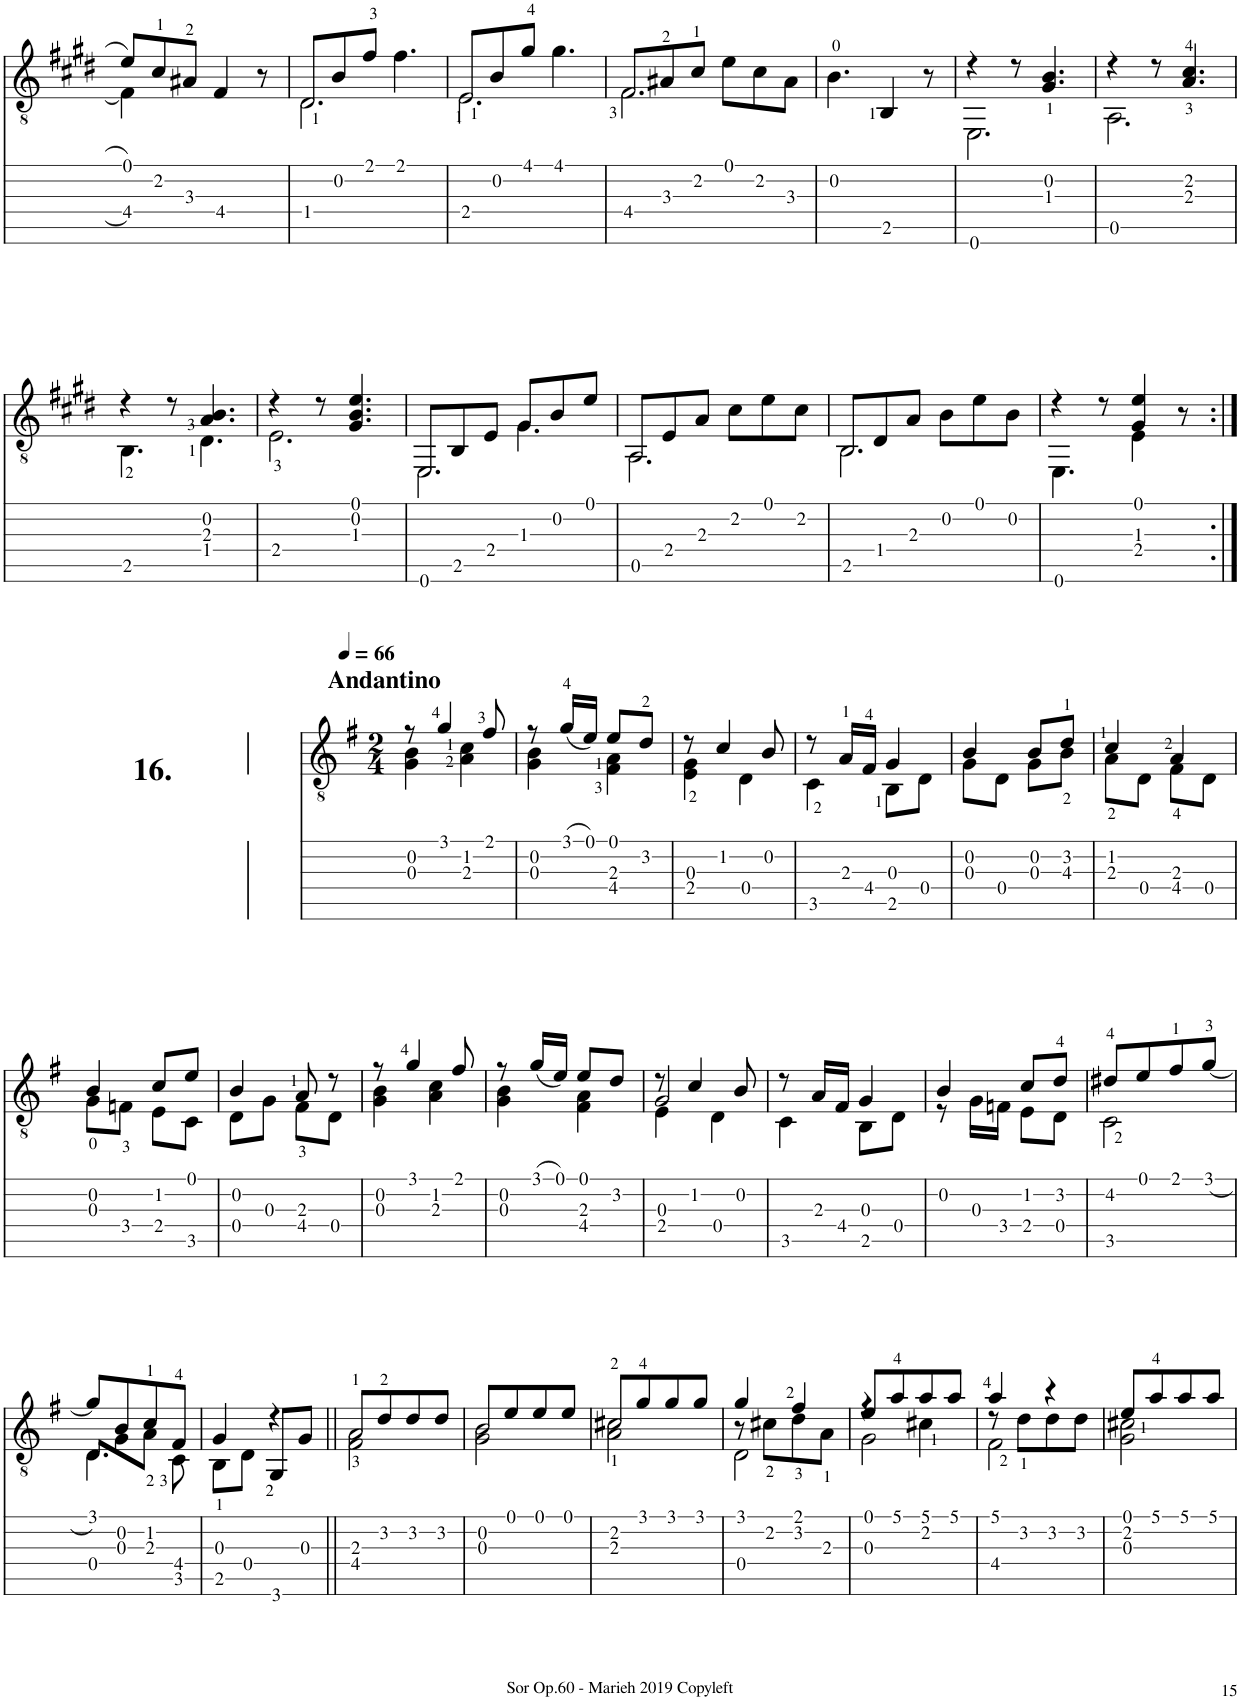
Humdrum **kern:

**kern	**kern
*part2	*part1
*staff2	*staff1
*I"Guitare classique (Tablature)	*I"Classical Guitar
!!LO:PB:g=z
*	*clefGv2
*k[f#c#g#d#]	*k[f#c#g#d#]
*M6/8	*M6/8
=14	=14
*^	*^
8eL	4F#]	8e/L	4F#\]
8c#	.	8c#/	.
8A#XJ	2ryy	8A#X/J	2ryy
4F#	.	4F#/	.
8r	.	8r	.
=15	=15	=15	=15
8D#L	2.D#	8D#/L	2.D#\
8B	.	8B/	.
8f#J	.	8f#/J	.
4.f#	.	4.f#\	.
=16	=16	=16	=16
8EL	2.E	8E/L	2.E\
8B	.	8B/	.
8g#J	.	8g#/J	.
4.g#	.	4.g#\	.
=17	=17	=17	=17
8F#L	2.F#	8F#/L	2.F#\
8A#X<	.	8A#X</	.
8c#<J	.	8c#</J	.
8eL	.	8e\L	.
8c#	.	8c#\	.
8A#J	.	8A#\J	.
*v	*v	*	*
*	*v	*v
=18	=18
4.B	4.B\
4BB	4BB/
8r	8r
=19	=19
*^	*^
4r	2.EE	4r	2.EE\
8r	.	8r	.
4.G# 4.B	.	4.G#/ 4.B/	.
=20	=20	=20	=20
4r	2.AA	4r	2.AA\
8r	.	8r	.
4.A< 4.c#<	.	4.A/< 4.c#/<	.
!!LO:LB:g=z	!!
=21	=21	=21	=21
4r	4.BB	4r	4.BB\
8r	.	8r	.
4.A 4.B	4.D#	4.A/ 4.B/	4.D#\
=22	=22	=22	=22
4r	2.E	4r	2.E\
8r	.	8r	.
4.G# 4.B 4.e	.	4.G#/ 4.B/ 4.e/	.
=23	=23	=23	=23
*	*^	*	*^
8r	4.ryy	2.EE	8EE/L	4.ryy	2.EE\
8BBL	.	.	8BB/	.	.
8EJ	.	.	8E/J	.	.
8G#L	4.G#	.	8G#/L	4.G#\	.
8B	.	.	8B/	.	.
8eJ	.	.	8e/J	.	.
*	*v	*v	*	*	*
*	*	*	*v	*v
=24	=24	=24	=24
8AAL	2.AA	8AA/L	2.AA\
8E	.	8E/	.
8AJ	.	8A/J	.
8c#L	.	8c#\L	.
8e	.	8e\	.
8c#J	.	8c#\J	.
=25	=25	=25	=25
8BBL	2.BB	8BB/L	2.BB\
8D#	.	8D#/	.
8AJ	.	8A/J	.
8BL	.	8B\L	.
8e	.	8e\	.
8BJ	.	8B\J	.
=26	=26	=26	=26
4r	4.EE	4r	4.EE\
8r	.	8r	.
4G# 4e	4E	4G#/ 4e/	4E\
8r	8ryy	8r	8ryy
*v	*v	*	*
*	*v	*v
!!LO:LB:g=z
=1:|!	=1:|!
*stria6	*
*k[f#]	*k[f#]
*M2/4	*M2/4
2r	2r
=2	=2
2r	2r
=3	=3
*k[f#]	*k[f#]
*M2/4	*M2/4
*	*MM66
*^	*^
!	!	!LO:TX:a:B:t=Andantino	!
!	!	!LO:TX:a:B:t=16.	!
8r	4G 4B	8r	4G\ 4B\
4g	.	4g/	.
.	4A 4c	.	4A\ 4c\
8f#	.	8f#/	.
=4	=4	=4	=4
8r	4G 4B	8r	4G\ 4B\
(>16gLL	.	(<16g/LL	.
16eJJ)	.	16e/JJ)	.
8eL	4F# 4A	8e/L	4F#\ 4A\
8dJ	.	8d/J	.
=5	=5	=5	=5
8r	4E 4G	8r	4E\ 4G\
4c	.	4c/	.
.	4D	.	4D\
8B	.	8B/	.
=6	=6	=6	=6
8r	4C	8r	4C\
16ALL	.	16A/LL	.
16F#JJ	.	16F#/JJ	.
4G	8BBL	4G/	8BB\L
.	8DJ	.	8D\J
=7	=7	=7	=7
4B	8GL	4B/	8G\L
.	8DJ	.	8D\J
8BL	8GL	8B/L	8G\L
8dJ	8BJ	8d/J	8B\J
=8	=8	=8	=8
4c	8AL	4c/	8A\L
.	8DJ	.	8D\J
4A	8F#L	4A/	8F#\L
.	8DJ	.	8D\J
!!LO:LB:g=z	!!
=9	=9	=9	=9
4B	8GL	4B/	8G\L
.	8FnJ	.	8Fn\J
8cL	8EL	8c/L	8E\L
8eJ	8CJ	8e/J	8C\J
=10	=10	=10	=10
4B	8DL	4B/	8D\L
.	8GJ	.	8G\J
8A	8F#L	8A/	8F#\L
8r	8DJ	8r	8D\J
=11	=11	=11	=11
8r	4G 4B	8r	4G\ 4B\
4g	.	4g/	.
.	4A 4c	.	4A\ 4c\
8f#	.	8f#/	.
=12	=12	=12	=12
8r	4G 4B	8r	4G\ 4B\
(>16gLL	.	(<16g/LL	.
16eJJ)	.	16e/JJ)	.
8eL	4F# 4A	8e/L	4F#\ 4A\
8dJ	.	8d/J	.
=13	=13	=13	=13
*	*^	*	*^
8r	2G	4E	8r	2G/	4E\
4c	.	.	4c/	.	.
.	.	4D	.	.	4D\
8B	.	.	8B/	.	.
*	*v	*v	*	*	*
*	*	*	*v	*v
=14	=14	=14	=14
8r	4C	8r	4C\
16ALL	.	16A/LL	.
16F#JJ	.	16F#/JJ	.
4G	8BBL	4G/	8BB\L
.	8DJ	.	8D\J
=15	=15	=15	=15
4B	8r	4B/	8r
.	16GLL	.	16G\LL
.	16FnJJ	.	16Fn\JJ
8cL	8EL	8c/L	8E\L
8dJ	8DJ	8d/J	8D\J
=16	=16	=16	=16
8d#XL	2C	8d#X/L	2C\
8eJ	.	8e/	.
8f#L	.	8f#/	.
[<8gJ	.	[<8g/J	.
!!LO:LB:g=z
=17	=17	=17	=17
*	*^	*	*^
8gL]	8DL	4.D	8g/L]	8D/L	4.D\
8BJ	8GJ	.	8B/	8G\	.
8cL	8AL	.	8c/	8A\J	.
8F#J	8CJ	8ryy	8F#/J	8C\	8ryy
*	*v	*v	*	*	*
*	*	*	*v	*v
=18	=18	=18	=18
4G	8BBL	4G/	8BB\L
.	8DJ	.	8D\J
4r	8GGL	4r	8GG/L
.	8GJ	.	8G/J
=19||	=19||	=19||	=19||
8AL	2F# 2A	8A/L	2F#\ 2A\
8dJ	.	8d/	.
8dL	.	8d/	.
8dJ	.	8d/J	.
=20	=20	=20	=20
8BL	2G 2B	8B/L	2G\ 2B\
8eJ	.	8e/	.
8eL	.	8e/	.
8eJ	.	8e/J	.
=21	=21	=21	=21
8c#XL	2A 2c#	8c#X/L	2A\ 2c#\
8gJ	.	8g/	.
8gL	.	8g/	.
8gJ	.	8g/J	.
=22	=22	=22	=22
*	*^	*	*^
4g	8r	2D	4g/	8r	2D\
.	8c#X	.	.	8c#X\L	.
4f#	8dL	.	4f#/	8d\	.
.	8AJ	.	.	8A\J	.
=23	=23	=23	=23	=23	=23
8eL	4r	2G	8e/L	4r	2G\
8aJ	.	.	8a/	.	.
8aL	4c#X	.	8a/	4c#X\	.
8aJ	.	.	8a/J	.	.
=24	=24	=24	=24	=24	=24
4a	8r	2F#	4a/	8r	2F#\
.	8d	.	.	8d\L	.
4r	8dL	.	4r	8d\	.
.	8dJ	.	.	8d\J	.
*	*v	*v	*	*	*
*	*	*	*v	*v
=25	=25	=25	=25
8eL	2G 2c#X	8e/L	2G\ 2c#X\
8aJ	.	8a/	.
8aL	.	8a/	.
8aJ	.	8a/J	.
*v	*v	*	*
*	*v	*v
=	=
*-	*-
